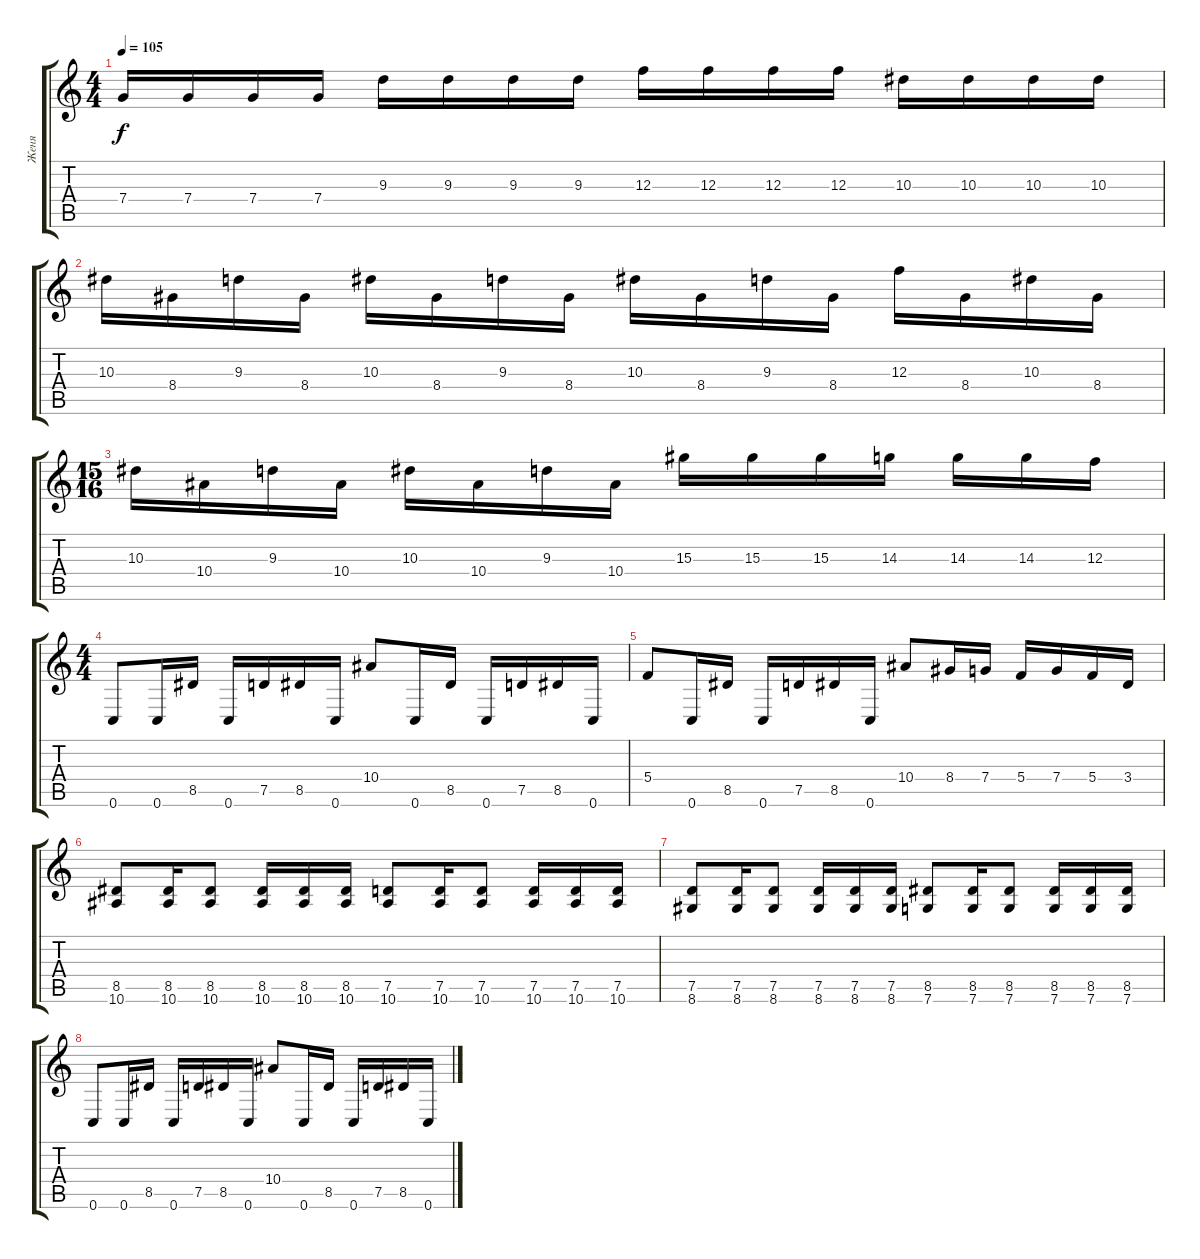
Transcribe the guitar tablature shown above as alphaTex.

\track ("Женя" "Женя") {instrument overdrivenguitar}
\staff {score tabs}
\tuning (D4 A3 F3 C3 G2 C2) {hide}
\ts (4 4)
\tempo 105
\clef g2
\ks c
7.4.16{dy f} 7.4.16 7.4.16 7.4.16 9.3.16 9.3.16 9.3.16 9.3.16 12.3.16 12.3.16 12.3.16 12.3.16 10.3.16 10.3.16 10.3.16 10.3.16 |
10.3.16 8.4.16 9.3.16 8.4.16 10.3.16 8.4.16 9.3.16 8.4.16 10.3.16 8.4.16 9.3.16 8.4.16 12.3.16 8.4.16 10.3.16 8.4.16 |
\ts (15 16)
10.3.16 10.4.16 9.3.16 10.4.16 10.3.16 10.4.16 9.3.16 10.4.16 15.3.16 15.3.16 15.3.16 14.3.16 14.3.16 14.3.16 12.3.16 |
\ts (4 4)
0.6.8 0.6.16 8.5.16 0.6.16 7.5.16 8.5.16 0.6.16 10.4.8 0.6.16 8.5.16 0.6.16 7.5.16 8.5.16 0.6.16 |
5.4.8 0.6.16 8.5.16 0.6.16 7.5.16 8.5.16 0.6.16 10.4.8 8.4.16 7.4.16 5.4.16 7.4.16 5.4.16 3.4.16 |
(8.5 10.6).8 (8.5 10.6).16 (8.5 10.6).8 (8.5 10.6).16 (8.5 10.6).16 (8.5 10.6).16 (7.5 10.6).8 (7.5 10.6).16 (7.5 10.6).8 (7.5 10.6).16 (7.5 10.6).16 (7.5 10.6).16 |
(7.5 8.6).8 (7.5 8.6).16 (7.5 8.6).8 (7.5 8.6).16 (7.5 8.6).16 (7.5 8.6).16 (8.5 7.6).8 (8.5 7.6).16 (8.5 7.6).8 (8.5 7.6).16 (8.5 7.6).16 (8.5 7.6).16 |
0.6.8 0.6.16 8.5.16 0.6.16 7.5.16 8.5.16 0.6.16 10.4.8 0.6.16 8.5.16 0.6.16 7.5.16 8.5.16 0.6.16
